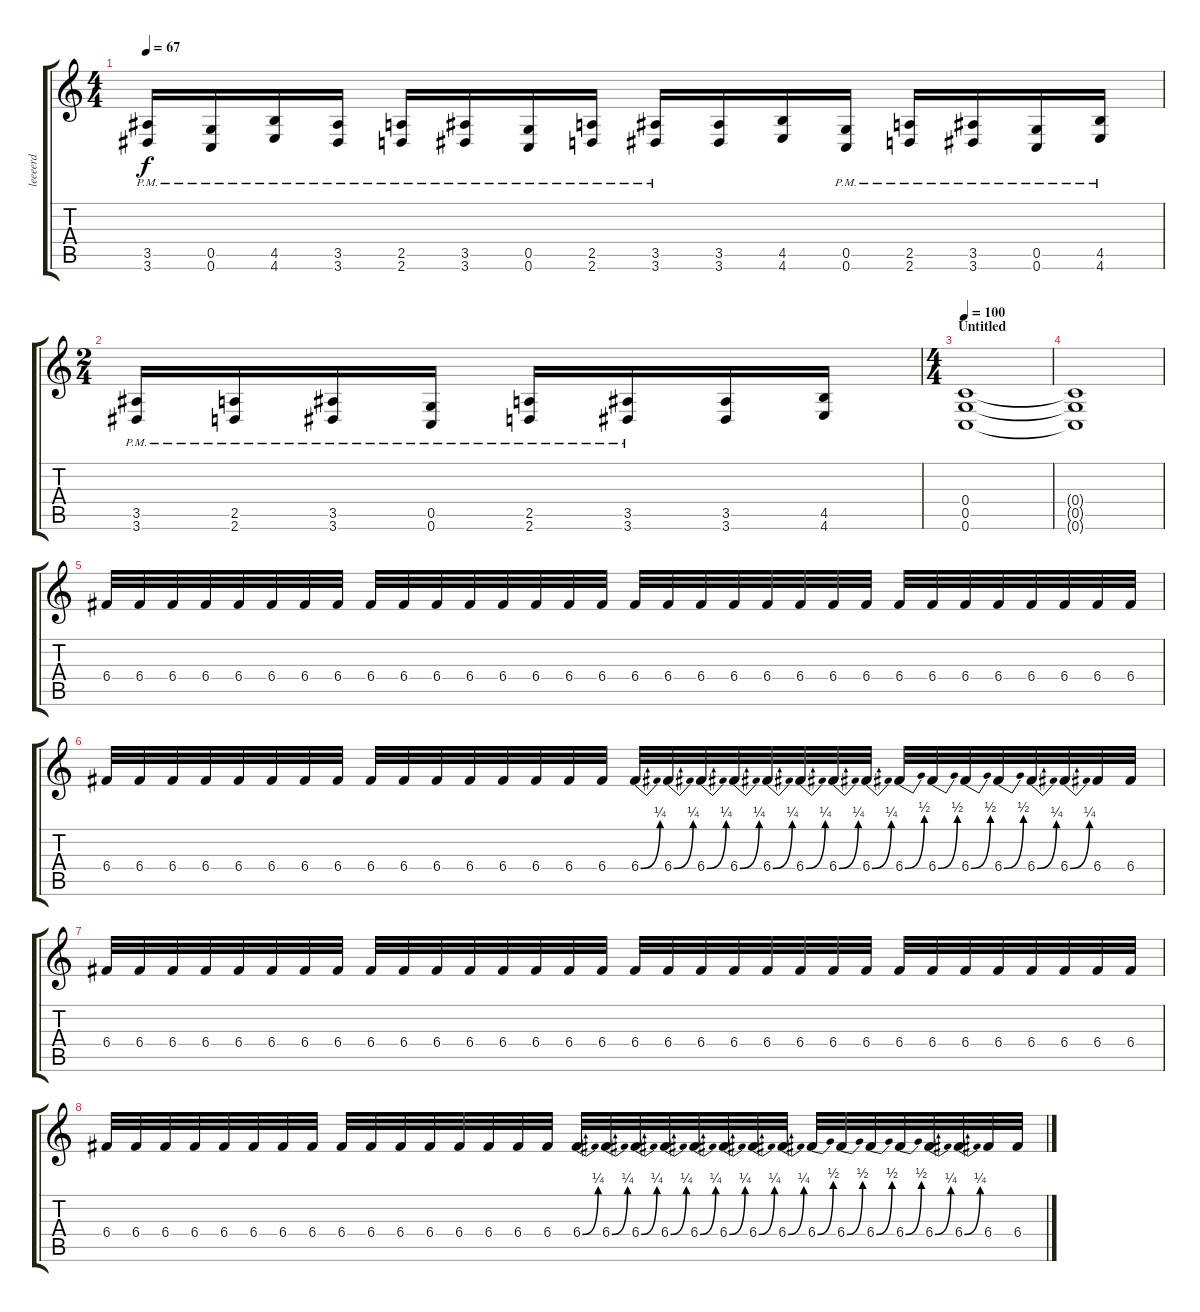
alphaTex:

\track ("leeeerd" "leeeerd") {instrument distortionguitar}
\staff {score tabs}
\tuning (D4 A3 F3 C3 G2 C2) {hide}
\ts (4 4)
\tempo 67
\clef g2
\ks c
(3.5{pm} 3.6{pm}).16{dy f} (0.5{pm} 0.6{pm}).16 (4.5{pm} 4.6{pm}).16 (3.5{pm} 3.6{pm}).16 (2.5{pm} 2.6{pm}).16 (3.5{pm} 3.6{pm}).16 (0.5{pm} 0.6{pm}).16 (2.5{pm} 2.6{pm}).16 (3.5{pm} 3.6{pm}).16 (3.5 3.6).16 (4.5 4.6).16 (0.5{pm} 0.6{pm}).16 (2.5{pm} 2.6{pm}).16 (3.5{pm} 3.6{pm}).16 (0.5{pm} 0.6{pm}).16 (4.5{pm} 4.6{pm}).16 |
\ts (2 4)
(3.5{pm} 3.6{pm}).16 (2.5{pm} 2.6{pm}).16 (3.5{pm} 3.6{pm}).16 (0.5{pm} 0.6{pm}).16 (2.5{pm} 2.6{pm}).16 (3.5{pm} 3.6{pm}).16 (3.5 3.6).16 (4.5 4.6).16 |
\ts (4 4)
\section ("" "Untitled")
\tempo 100
(0.4 0.5 0.6).1 |
(0.4{t} 0.5{t} 0.6{t}).1 |
6.4.32 6.4.32 6.4.32 6.4.32 6.4.32 6.4.32 6.4.32 6.4.32 6.4.32 6.4.32 6.4.32 6.4.32 6.4.32 6.4.32 6.4.32 6.4.32 6.4.32 6.4.32 6.4.32 6.4.32 6.4.32 6.4.32 6.4.32 6.4.32 6.4.32 6.4.32 6.4.32 6.4.32 6.4.32 6.4.32 6.4.32 6.4.32 |
6.4.32 6.4.32 6.4.32 6.4.32 6.4.32 6.4.32 6.4.32 6.4.32 6.4.32 6.4.32 6.4.32 6.4.32 6.4.32 6.4.32 6.4.32 6.4.32 6.4{be (bend 0 0 60 1)}.32 6.4{be (bend 0 0 60 1)}.32 6.4{be (bend 0 0 60 1)}.32 6.4{be (bend 0 0 60 1)}.32 6.4{be (bend 0 0 60 1)}.32 6.4{be (bend 0 0 60 1)}.32 6.4{be (bend 0 0 60 1)}.32 6.4{be (bend 0 0 60 1)}.32 6.4{be (bend 0 0 60 2)}.32 6.4{be (bend 0 0 60 2)}.32 6.4{be (bend 0 0 60 2)}.32 6.4{be (bend 0 0 60 2)}.32 6.4{be (bend 0 0 60 1)}.32 6.4{be (bend 0 0 60 1)}.32 6.4.32 6.4.32 |
6.4.32 6.4.32 6.4.32 6.4.32 6.4.32 6.4.32 6.4.32 6.4.32 6.4.32 6.4.32 6.4.32 6.4.32 6.4.32 6.4.32 6.4.32 6.4.32 6.4.32 6.4.32 6.4.32 6.4.32 6.4.32 6.4.32 6.4.32 6.4.32 6.4.32 6.4.32 6.4.32 6.4.32 6.4.32 6.4.32 6.4.32 6.4.32 |
6.4.32 6.4.32 6.4.32 6.4.32 6.4.32 6.4.32 6.4.32 6.4.32 6.4.32 6.4.32 6.4.32 6.4.32 6.4.32 6.4.32 6.4.32 6.4.32 6.4{be (bend 0 0 60 1)}.32 6.4{be (bend 0 0 60 1)}.32 6.4{be (bend 0 0 60 1)}.32 6.4{be (bend 0 0 60 1)}.32 6.4{be (bend 0 0 60 1)}.32 6.4{be (bend 0 0 60 1)}.32 6.4{be (bend 0 0 60 1)}.32 6.4{be (bend 0 0 60 1)}.32 6.4{be (bend 0 0 60 2)}.32 6.4{be (bend 0 0 60 2)}.32 6.4{be (bend 0 0 60 2)}.32 6.4{be (bend 0 0 60 2)}.32 6.4{be (bend 0 0 60 1)}.32 6.4{be (bend 0 0 60 1)}.32 6.4.32 6.4.32
